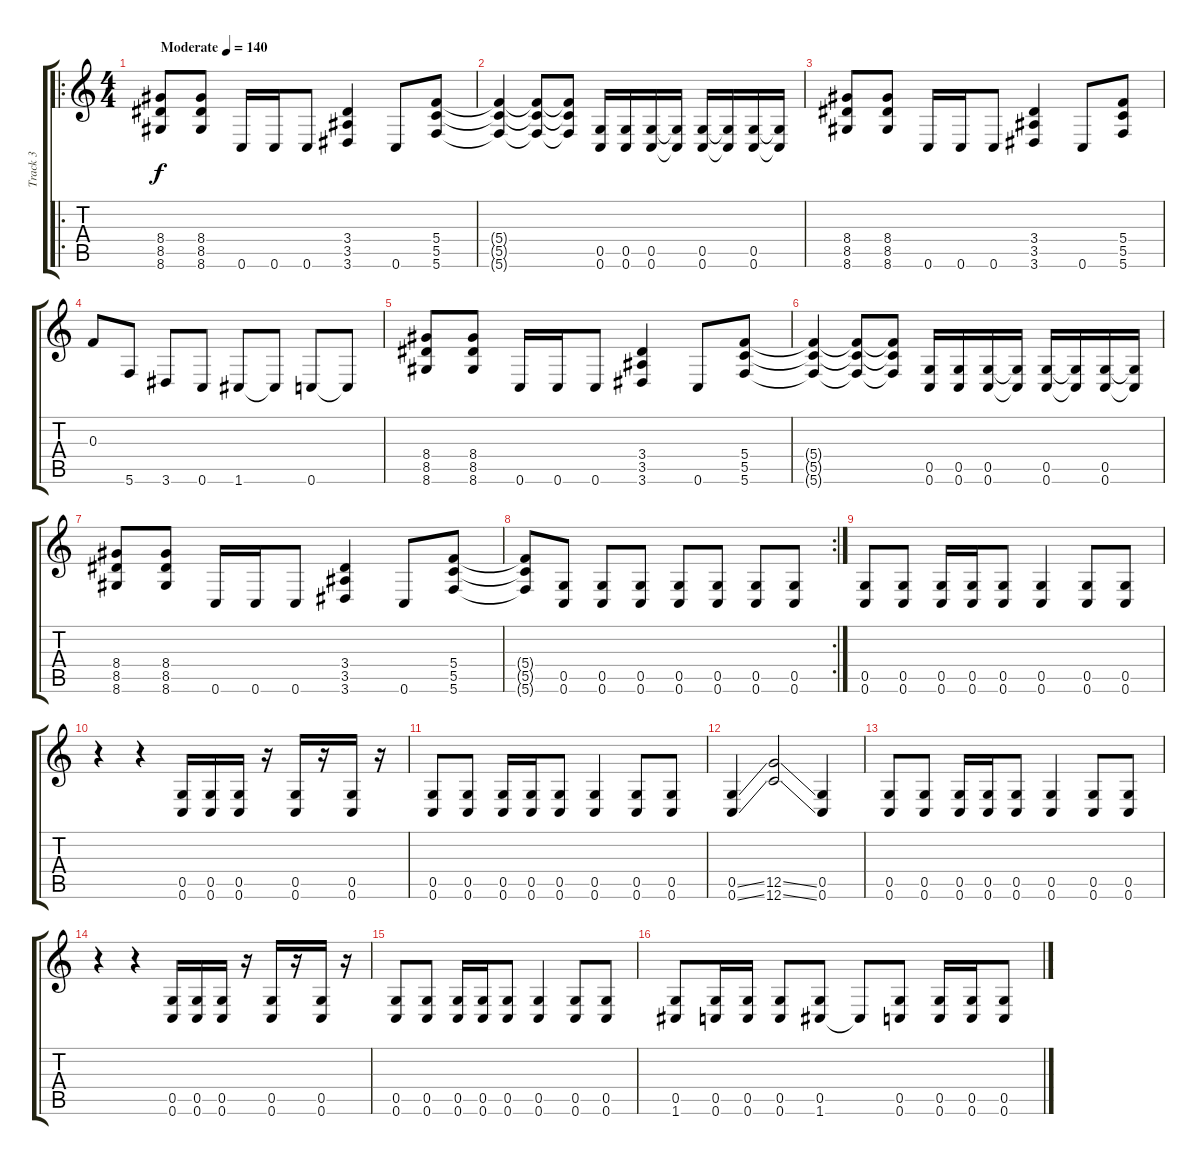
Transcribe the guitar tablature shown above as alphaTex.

\track ("Track 3" "Track 3") {instrument distortionguitar}
\staff {score tabs}
\tuning (D4 A3 F3 C3 G2 C2) {hide}
\ro
\ts (4 4)
\tempo (140 "Moderate")
\clef g2
\ks c
(8.4 8.5 8.6).8{dy f instrument distortionguitar} (8.4 8.5 8.6).8 0.6.16 0.6.16 0.6.8 (3.4 3.5 3.6).4 0.6.8 (5.4 5.5 5.6).8 |
(5.4{t} 5.5{t} 5.6{t}).4 (5.4{t} 5.5{t} 5.6{t}).8 (5.4{t} 5.5{t} 5.6{t}).8 (0.5 0.6).16 (0.5 0.6).16 (0.5 0.6).16 (0.5{t} 0.6{t}).16 (0.5 0.6).16 (0.5{t} 0.6{t}).16 (0.5 0.6).16 (0.5{t} 0.6{t}).16 |
(8.4 8.5 8.6).8 (8.4 8.5 8.6).8 0.6.16 0.6.16 0.6.8 (3.4 3.5 3.6).4 0.6.8 (5.4 5.5 5.6).8 |
0.3.8 5.6.8 3.6.8 0.6.8 1.6.8 1.6{t}.8 0.6.8 0.6{t}.8 |
(8.4 8.5 8.6).8 (8.4 8.5 8.6).8 0.6.16 0.6.16 0.6.8 (3.4 3.5 3.6).4 0.6.8 (5.4 5.5 5.6).8 |
(5.4{t} 5.5{t} 5.6{t}).4 (5.4{t} 5.5{t} 5.6{t}).8 (5.4{t} 5.5{t} 5.6{t}).8 (0.5 0.6).16 (0.5 0.6).16 (0.5 0.6).16 (0.5{t} 0.6{t}).16 (0.5 0.6).16 (0.5{t} 0.6{t}).16 (0.5 0.6).16 (0.5{t} 0.6{t}).16 |
(8.4 8.5 8.6).8 (8.4 8.5 8.6).8 0.6.16 0.6.16 0.6.8 (3.4 3.5 3.6).4 0.6.8 (5.4 5.5 5.6).8 |
\rc 2
(5.4{t} 5.5{t} 5.6{t}).8 (0.5 0.6).8 (0.5 0.6).8 (0.5 0.6).8 (0.5 0.6).8 (0.5 0.6).8 (0.5 0.6).8 (0.5 0.6).8 |
(0.5 0.6).8 (0.5 0.6).8 (0.5 0.6).16 (0.5 0.6).16 (0.5 0.6).8 (0.5 0.6).4 (0.5 0.6).8 (0.5 0.6).8 |
r.4 r.4 (0.5 0.6).16 (0.5 0.6).16 (0.5 0.6).16 r.16 (0.5 0.6).16 r.16 (0.5 0.6).16 r.16 |
(0.5 0.6).8 (0.5 0.6).8 (0.5 0.6).16 (0.5 0.6).16 (0.5 0.6).8 (0.5 0.6).4 (0.5 0.6).8 (0.5 0.6).8 |
(0.5{ss} 0.6{ss}).4 (12.5{ss} 12.6{ss}).2 (0.5 0.6).4 |
(0.5 0.6).8 (0.5 0.6).8 (0.5 0.6).16 (0.5 0.6).16 (0.5 0.6).8 (0.5 0.6).4 (0.5 0.6).8 (0.5 0.6).8 |
r.4 r.4 (0.5 0.6).16 (0.5 0.6).16 (0.5 0.6).16 r.16 (0.5 0.6).16 r.16 (0.5 0.6).16 r.16 |
(0.5 0.6).8 (0.5 0.6).8 (0.5 0.6).16 (0.5 0.6).16 (0.5 0.6).8 (0.5 0.6).4 (0.5 0.6).8 (0.5 0.6).8 |
(0.5 1.6).8 (0.5 0.6).16 (0.5 0.6).16 (0.5 0.6).8 (0.5 1.6).8 1.6{t}.8 (0.5 0.6).8 (0.5 0.6).16 (0.5 0.6).16 (0.5 0.6).8
